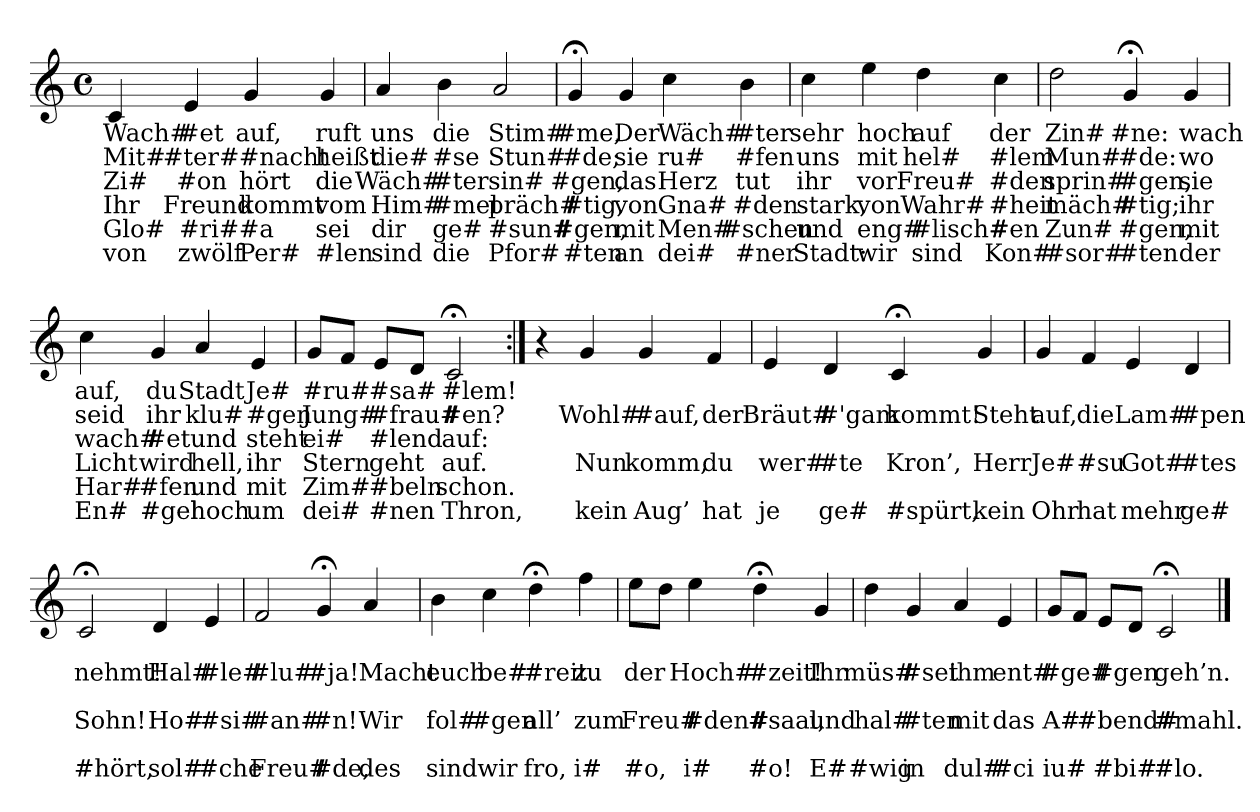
**kern	**text	**text	**text	**text	**text	**text
*part1	*part1	*part1	*part1	*part1	*part1	*part1
*staff1	*staff1	*staff1	*staff1	*staff1	*staff1	*staff1
*clefG2	*	*	*	*	*	*
*M4/4	*	*	*	*	*	*
*met(c)	*	*	*	*	*	*
=	=	=	=	=	=	=
4c	Wach#	Mit#	Zi#	Ihr	Glo#	von
4e	#et	#ter#	#on	Freund	#ri#	zwölf
4g	auf,	#nacht	hört	kommt	#a	Per#
4g	ruft	heißt	die	vom	sei	#len
=	=	=	=	=	=	=
4a	uns	die#	Wäch#	Him#	dir	sind
4b	die	#se	#ter	#mel	ge#	die
2a	Stim#	Stun#	sin#	präch#	#sun#	Pfor#
=	=	=	=	=	=	=
4g;<	#me,	#de;	#gen,	#tig,	#gen,	#ten
4g	Der	sie	das	von	mit	an
4cc	Wäch#	ru#	Herz	Gna#	Men#	dei#
4b	#ter	#fen	tut	#den	#schen	#ner
=	=	=	=	=	=	=
4cc	sehr	uns	ihr	stark,	und	Stadt:
4ee	hoch	mit	vor	von	eng#	wir
4dd	auf	hel#	Freu#	Wahr#	#lisch#	sind
4cc	der	#lem	#den	#heit	#en	Kon#
=	=	=	=	=	=	=
2dd	Zin#	Mun#	sprin#	mäch#	Zun#	#sor#
4g;<	#ne:	#de:	#gen,	#tig;	#gen,	#ten
4g	wach	wo	sie	ihr	mit	der
=	=	=	=	=	=	=
4cc	auf,	seid	wach#	Licht	Har#	En#
4g	du	ihr	#et	wird	#fen	#gel
4a	Stadt	klu#	und	hell,	und	hoch
4e	Je#	#gen	steht	ihr	mit	um
=	=	=	=	=	=	=
8gL	#ru#	Jung#	ei#	Stern	Zim#	dei#
8fJ	.	.	.	.	.	.
8eL	#sa#	#frau#	#lend	geht	#beln	#nen
8dJ	.	.	.	.	.	.
2c;<	#lem!	#en?	auf:	auf.	schon.	Thron,
=:|!	=:|!	=:|!	=:|!	=:|!	=:|!	=:|!
4r	.	.	.	.	.	.
4g	.	Wohl#	.	Nun	.	kein
4g	.	#auf,	.	komm,	.	Aug’
4f	.	der	.	du	.	hat
=	=	=	=	=	=	=
4e	.	Bräut#	.	wer#	.	je
4d	.	#'gam	.	#te	.	ge#
4c;<	.	kommt!	.	Kron’,	.	#spürt,
4g	.	Steht	.	Herr	.	kein
=	=	=	=	=	=	=
4g	.	auf,	.	Je#	.	Ohr
4f	.	die	.	#su	.	hat
4e	.	Lam#	.	Got#	.	mehr
4d	.	#pen	.	#tes	.	ge#
=	=	=	=	=	=	=
2c;<	.	nehmt!	.	Sohn!	.	#hört,
4d	.	Hal#	.	Ho#	.	sol#
4e	.	#le#	.	#si#	.	#che
=	=	=	=	=	=	=
2f	.	#lu#	.	#an#	.	Freu#
4g;<	.	#ja!	.	#n!	.	#de,
4a	.	Macht	.	Wir	.	des
=	=	=	=	=	=	=
4b	.	euch	.	fol#	.	sind
4cc	.	be#	.	#gen	.	wir
4dd;<	.	#reit	.	all’	.	fro,
4ff	.	zu	.	zum	.	i#
=	=	=	=	=	=	=
8eeL	.	der	.	Freu#	.	#o,
8ddJ	.	.	.	.	.	.
4ee	.	Hoch#	.	#den#	.	i#
4dd;<	.	#zeit!	.	#saal,	.	#o!
4g	.	Ihr	.	und	.	E#
=	=	=	=	=	=	=
4dd	.	müs#	.	hal#	.	#wig
4g	.	#set	.	#ten	.	in
4a	.	ihm	.	mit	.	dul#
4e	.	ent#	.	das	.	#ci
=	=	=	=	=	=	=
8gL	.	#ge#	.	A#	.	iu#
8fJ	.	.	.	.	.	.
8eL	.	#gen	.	#bend#	.	#bi#
8dJ	.	.	.	.	.	.
2c;<	.	geh’n.	.	#mahl.	.	#lo.
==	==	==	==	==	==	==
*-	*-	*-	*-	*-	*-	*-
